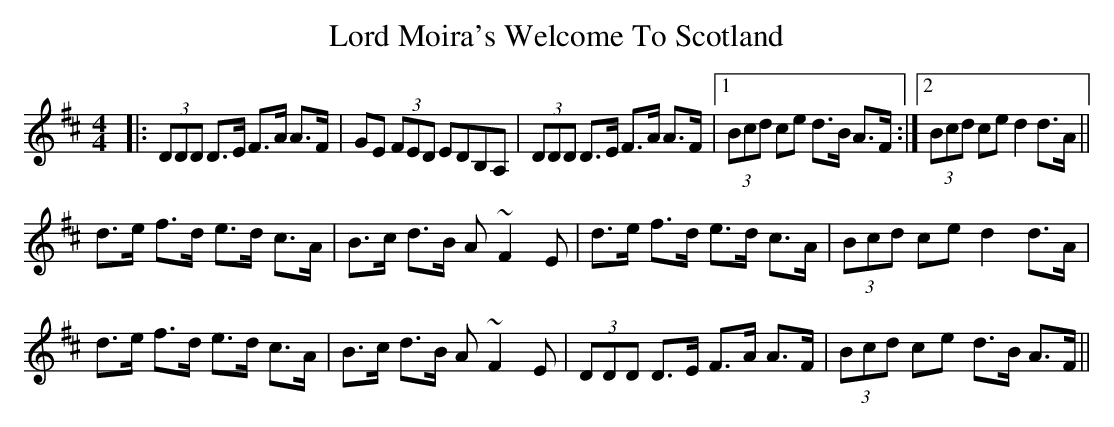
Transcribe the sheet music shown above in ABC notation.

X:1
T: Lord Moira's Welcome To Scotland
M: 4/4
L: 1/8
K: Dmaj
|:(3DDD D>E F>A A>F|GE (3FED EDB,A,|(3DDD D>E F>A A>F|1 (3Bcd ce d>B A>F:|2 (3Bcd ce d2 d>A||
d>e f>d e>d c>A|B>c d>B A ~F2 E|d>e f>d e>d c>A|(3Bcd ce d2 d>A|
d>e f>d e>d c>A|B>c d>B A ~F2 E|(3DDD D>E F>A A>F|(3Bcd ce d>B A>F||
